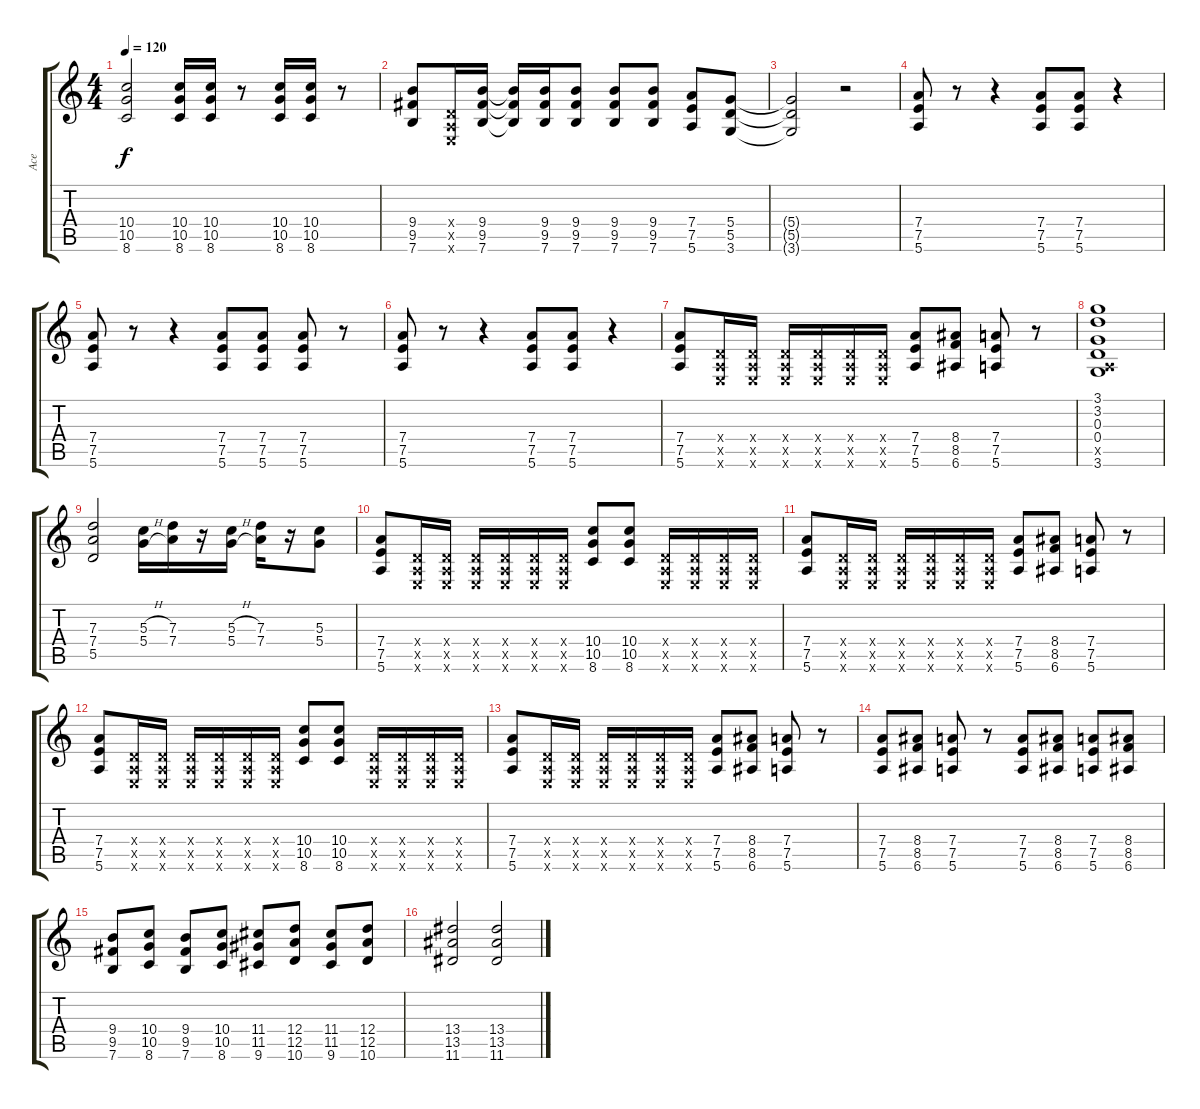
\track ("Ace" "Ace") {instrument overdrivenguitar}
\staff {score tabs}
\tuning (E4 B3 G3 D3 A2 E2) {hide}
\ts (4 4)
\tempo 120
\clef g2
\ks c
(10.4{t} 10.5{t} 8.6{t}).2{dy f} (10.4 10.5 8.6).16 (10.4 10.5 8.6).16 r.8 (10.4 10.5 8.6).16 (10.4 10.5 8.6).16 r.8 |
(9.4 9.5 7.6).8 (0.4{x} 0.5{x} 0.6{x}).16 (9.4 9.5 7.6).16 (9.4{t} 9.5{t} 7.6{t}).16 (9.4 9.5 7.6).16 (9.4 9.5 7.6).8 (9.4 9.5 7.6).8 (9.4 9.5 7.6).8 (7.4 7.5 5.6).8 (5.4 5.5 3.6).8 |
(5.4{t} 5.5{t} 3.6{t}).2 r.2 |
(7.4 7.5 5.6).8 r.8 r.4 (7.4 7.5 5.6).8 (7.4 7.5 5.6).8 r.4 |
(7.4 7.5 5.6).8 r.8 r.4 (7.4 7.5 5.6).8 (7.4 7.5 5.6).8 (7.4 7.5 5.6).8 r.8 |
(7.4 7.5 5.6).8 r.8 r.4 (7.4 7.5 5.6).8 (7.4 7.5 5.6).8 r.4 |
(7.4 7.5 5.6).8 (0.4{x} 0.5{x} 0.6{x}).16 (0.4{x} 0.5{x} 0.6{x}).16 (0.4{x} 0.5{x} 0.6{x}).16 (0.4{x} 0.5{x} 0.6{x}).16 (0.4{x} 0.5{x} 0.6{x}).16 (0.4{x} 0.5{x} 0.6{x}).16 (7.4 7.5 5.6).8 (8.4 8.5 6.6).8 (7.4 7.5 5.6).8 r.8 |
(3.1 3.2 0.3 0.4 0.5{x} 3.6).1 |
(7.3 7.4 5.5).2 (5.3{h} 5.4{h}).16 (7.3 7.4).16 r.16 (5.3{h} 5.4{h}).16 (7.3 7.4).16 r.16 (5.3 5.4).8 |
(7.4 7.5 5.6).8 (0.4{x} 0.5{x} 0.6{x}).16 (0.4{x} 0.5{x} 0.6{x}).16 (0.4{x} 0.5{x} 0.6{x}).16 (0.4{x} 0.5{x} 0.6{x}).16 (0.4{x} 0.5{x} 0.6{x}).16 (0.4{x} 0.5{x} 0.6{x}).16 (10.4 10.5 8.6).8 (10.4 10.5 8.6).8 (0.4{x} 0.5{x} 0.6{x}).16 (0.4{x} 0.5{x} 0.6{x}).16 (0.4{x} 0.5{x} 0.6{x}).16 (0.4{x} 0.5{x} 0.6{x}).16 |
(7.4 7.5 5.6).8 (0.4{x} 0.5{x} 0.6{x}).16 (0.4{x} 0.5{x} 0.6{x}).16 (0.4{x} 0.5{x} 0.6{x}).16 (0.4{x} 0.5{x} 0.6{x}).16 (0.4{x} 0.5{x} 0.6{x}).16 (0.4{x} 0.5{x} 0.6{x}).16 (7.4 7.5 5.6).8 (8.4 8.5 6.6).8 (7.4 7.5 5.6).8 r.8 |
(7.4 7.5 5.6).8 (0.4{x} 0.5{x} 0.6{x}).16 (0.4{x} 0.5{x} 0.6{x}).16 (0.4{x} 0.5{x} 0.6{x}).16 (0.4{x} 0.5{x} 0.6{x}).16 (0.4{x} 0.5{x} 0.6{x}).16 (0.4{x} 0.5{x} 0.6{x}).16 (10.4 10.5 8.6).8 (10.4 10.5 8.6).8 (0.4{x} 0.5{x} 0.6{x}).16 (0.4{x} 0.5{x} 0.6{x}).16 (0.4{x} 0.5{x} 0.6{x}).16 (0.4{x} 0.5{x} 0.6{x}).16 |
(7.4 7.5 5.6).8 (0.4{x} 0.5{x} 0.6{x}).16 (0.4{x} 0.5{x} 0.6{x}).16 (0.4{x} 0.5{x} 0.6{x}).16 (0.4{x} 0.5{x} 0.6{x}).16 (0.4{x} 0.5{x} 0.6{x}).16 (0.4{x} 0.5{x} 0.6{x}).16 (7.4 7.5 5.6).8 (8.4 8.5 6.6).8 (7.4 7.5 5.6).8 r.8 |
(7.4 7.5 5.6).8 (8.4 8.5 6.6).8 (7.4 7.5 5.6).8 r.8 (7.4 7.5 5.6).8 (8.4 8.5 6.6).8 (7.4 7.5 5.6).8 (8.4 8.5 6.6).8 |
(9.4 9.5 7.6).8 (10.4 10.5 8.6).8 (9.4 9.5 7.6).8 (10.4 10.5 8.6).8 (11.4 11.5 9.6).8 (12.4 12.5 10.6).8 (11.4 11.5 9.6).8 (12.4 12.5 10.6).8 |
(13.4 13.5 11.6).2 (13.4 13.5 11.6).2
